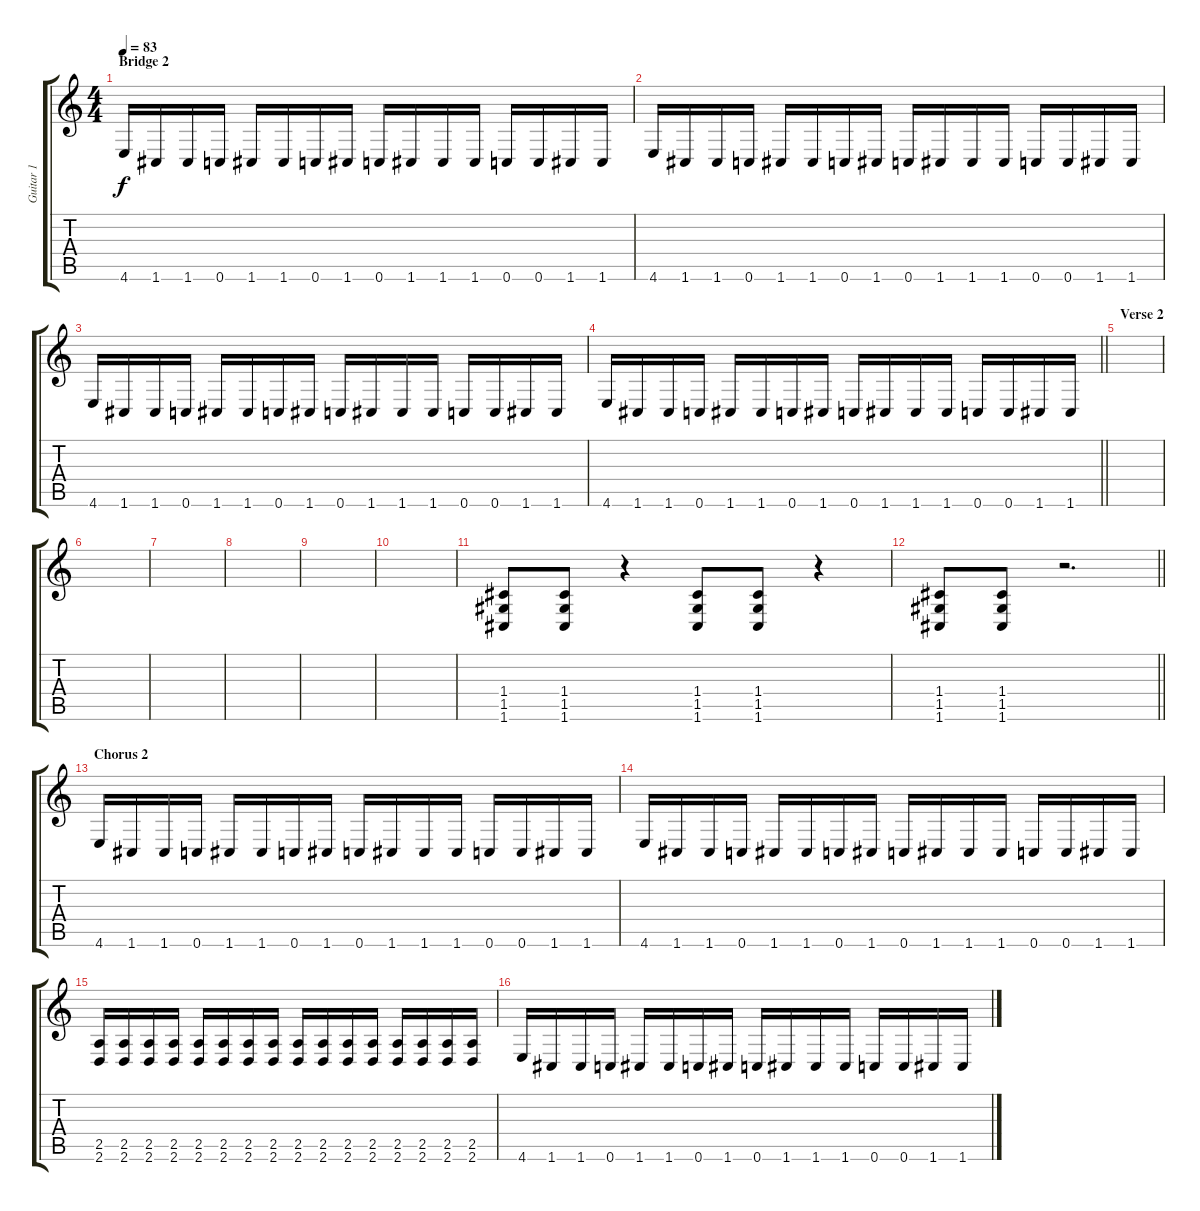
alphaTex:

\track ("Guitar 1" "Guitar 1") {instrument distortionguitar}
\staff {score tabs}
\tuning (D4 A3 F3 C3 G2 C2) {hide}
\ts (4 4)
\section ("" "Bridge 2")
\tempo 83
\clef g2
\ks c
4.6.16{dy f} 1.6.16 1.6.16 0.6.16 1.6.16 1.6.16 0.6.16 1.6.16 0.6.16 1.6.16 1.6.16 1.6.16 0.6.16 0.6.16 1.6.16 1.6.16 |
4.6.16 1.6.16 1.6.16 0.6.16 1.6.16 1.6.16 0.6.16 1.6.16 0.6.16 1.6.16 1.6.16 1.6.16 0.6.16 0.6.16 1.6.16 1.6.16 |
4.6.16 1.6.16 1.6.16 0.6.16 1.6.16 1.6.16 0.6.16 1.6.16 0.6.16 1.6.16 1.6.16 1.6.16 0.6.16 0.6.16 1.6.16 1.6.16 |
\barLineRight lightlight
4.6.16 1.6.16 1.6.16 0.6.16 1.6.16 1.6.16 0.6.16 1.6.16 0.6.16 1.6.16 1.6.16 1.6.16 0.6.16 0.6.16 1.6.16 1.6.16 |
\section ("" "Verse 2")
|
|
|
|
|
|
(1.4 1.5 1.6).8 (1.4 1.5 1.6).8 r.4 (1.4 1.5 1.6).8 (1.4 1.5 1.6).8 r.4 |
\barLineRight lightlight
(1.4 1.5 1.6).8 (1.4 1.5 1.6).8 r.2{d} |
\section ("" "Chorus 2")
4.6.16 1.6.16 1.6.16 0.6.16 1.6.16 1.6.16 0.6.16 1.6.16 0.6.16 1.6.16 1.6.16 1.6.16 0.6.16 0.6.16 1.6.16 1.6.16 |
4.6.16 1.6.16 1.6.16 0.6.16 1.6.16 1.6.16 0.6.16 1.6.16 0.6.16 1.6.16 1.6.16 1.6.16 0.6.16 0.6.16 1.6.16 1.6.16 |
(2.5 2.6).16 (2.5 2.6).16 (2.5 2.6).16 (2.5 2.6).16 (2.5 2.6).16 (2.5 2.6).16 (2.5 2.6).16 (2.5 2.6).16 (2.5 2.6).16 (2.5 2.6).16 (2.5 2.6).16 (2.5 2.6).16 (2.5 2.6).16 (2.5 2.6).16 (2.5 2.6).16 (2.5 2.6).16 |
4.6.16 1.6.16 1.6.16 0.6.16 1.6.16 1.6.16 0.6.16 1.6.16 0.6.16 1.6.16 1.6.16 1.6.16 0.6.16 0.6.16 1.6.16 1.6.16
